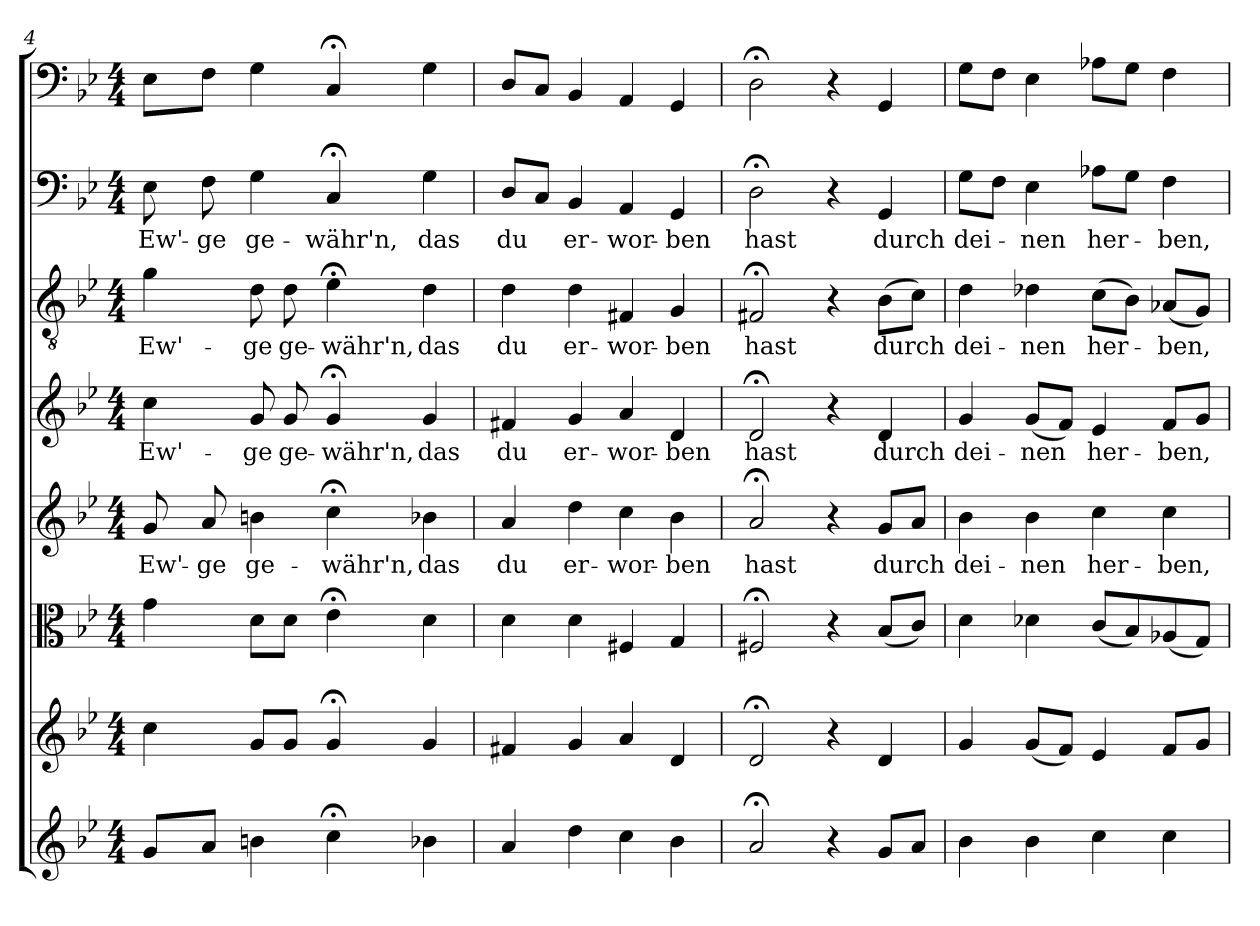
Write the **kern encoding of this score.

**kern	**kern	**kern	**kern	**text	**kern	**text	**kern	**text	**kern	**text	**kern
*part8	*part7	*part6	*part5	*part5	*part4	*part4	*part3	*part3	*part2	*part2	*part1
*staff8	*staff7	*staff6	*staff5	*staff5	*staff4	*staff4	*staff3	*staff3	*staff2	*staff2	*staff1
*clefG2	*clefG2	*clefC3	*clefG2	*	*clefG2	*	*clefGv2	*	*clefF4	*	*clefF4
*k[b-e-]	*k[b-e-]	*k[b-e-]	*k[b-e-]	*	*k[b-e-]	*	*k[b-e-]	*	*k[b-e-]	*	*k[b-e-]
*g:	*g:	*g:	*g:	*	*g:	*	*g:	*	*g:	*	*g:
*M4/4	*M4/4	*M4/4	*M4/4	*	*M4/4	*	*M4/4	*	*M4/4	*	*M4/4
=4	=4	=4	=4	=4	=4	=4	=4	=4	=4	=4	=4
8g/L	4cc\	4g\	8g/	Ew'-	4cc\	Ew'-	4g\	Ew'-	8E-\	Ew'-	8E-\L
8a/J	.	.	8a/	-ge	.	.	.	.	8F\	-ge	8F\J
4bn\	8g/L	8d\L	4bn\	ge-	8g/	-ge	8d\	-ge	4G\	ge-	4G\
.	8g/J	8d\J	.	.	8g/	ge-	8d\	ge-	.	.	.
4cc;<\	4g;</	4e-;<\	4cc;<\	-währ'n,	4g;</	-währ'n,	4e-;<\	-währ'n,	4C;</	-währ'n,	4C;</
4b-X\	4g/	4d\	4b-X\	das	4g/	das	4d\	das	4G\	das	4G\
=5	=5	=5	=5	=5	=5	=5	=5	=5	=5	=5	=5
4a/	4f#X/	4d\	4a/	du	4f#X/	du	4d\	du	8D/L	du	8D/L
.	.	.	.	.	.	.	.	.	8C/J	.	8C/J
4dd\	4g/	4d\	4dd\	er-	4g/	er-	4d\	er-	4BB-/	er-	4BB-/
4cc\	4a/	4F#X/	4cc\	-wor-	4a/	-wor-	4F#X/	-wor-	4AA/	-wor-	4AA/
4b-\	4d/	4G/	4b-\	-ben	4d/	-ben	4G/	-ben	4GG/	-ben	4GG/
=6	=6	=6	=6	=6	=6	=6	=6	=6	=6	=6	=6
2a;</	2d;</	2F#X;</	2a;</	hast	2d;</	hast	2F#X;</	hast	2D;<\	hast	2D;<\
4r	4r	4r	4r	.	4r	.	4r	.	4r	.	4r
8g/L	4d/	(8B-/L	8g/L	durch	4d/	durch	(8B-\L	durch	4GG/	durch	4GG/
8a/J	.	8c/J)	8a/J	.	.	.	8c\J)	.	.	.	.
=7	=7	=7	=7	=7	=7	=7	=7	=7	=7	=7	=7
4b-\	4g/	4d\	4b-\	dei-	4g/	dei-	4d\	dei-	8G\L	dei-	8G\L
.	.	.	.	.	.	.	.	.	8F\J	.	8F\J
4b-\	(8g/L	4d-X\	4b-\	-nen	(8g/L	-nen	4d-X\	-nen	4E-\	-nen	4E-\
.	8f/J)	.	.	.	8f/J)	.	.	.	.	.	.
4cc\	4e-/	(8c/L	4cc\	her-	4e-/	her-	(8c\L	her-	8A-X\L	her-	8A-X\L
.	.	8B-/)	.	.	.	.	8B-\J)	.	8G\J	.	8G\J
4cc\	8f/L	(8A-X/	4cc\	-ben,	8f/L	-ben,	(8A-X/L	-ben,	4F\	-ben,	4F\
.	8g/J	8G/J)	.	.	8g/J	.	8G/J)	.	.	.	.
=	=	=	=	=	=	=	=	=	=	=	=
*-	*-	*-	*-	*-	*-	*-	*-	*-	*-	*-	*-
